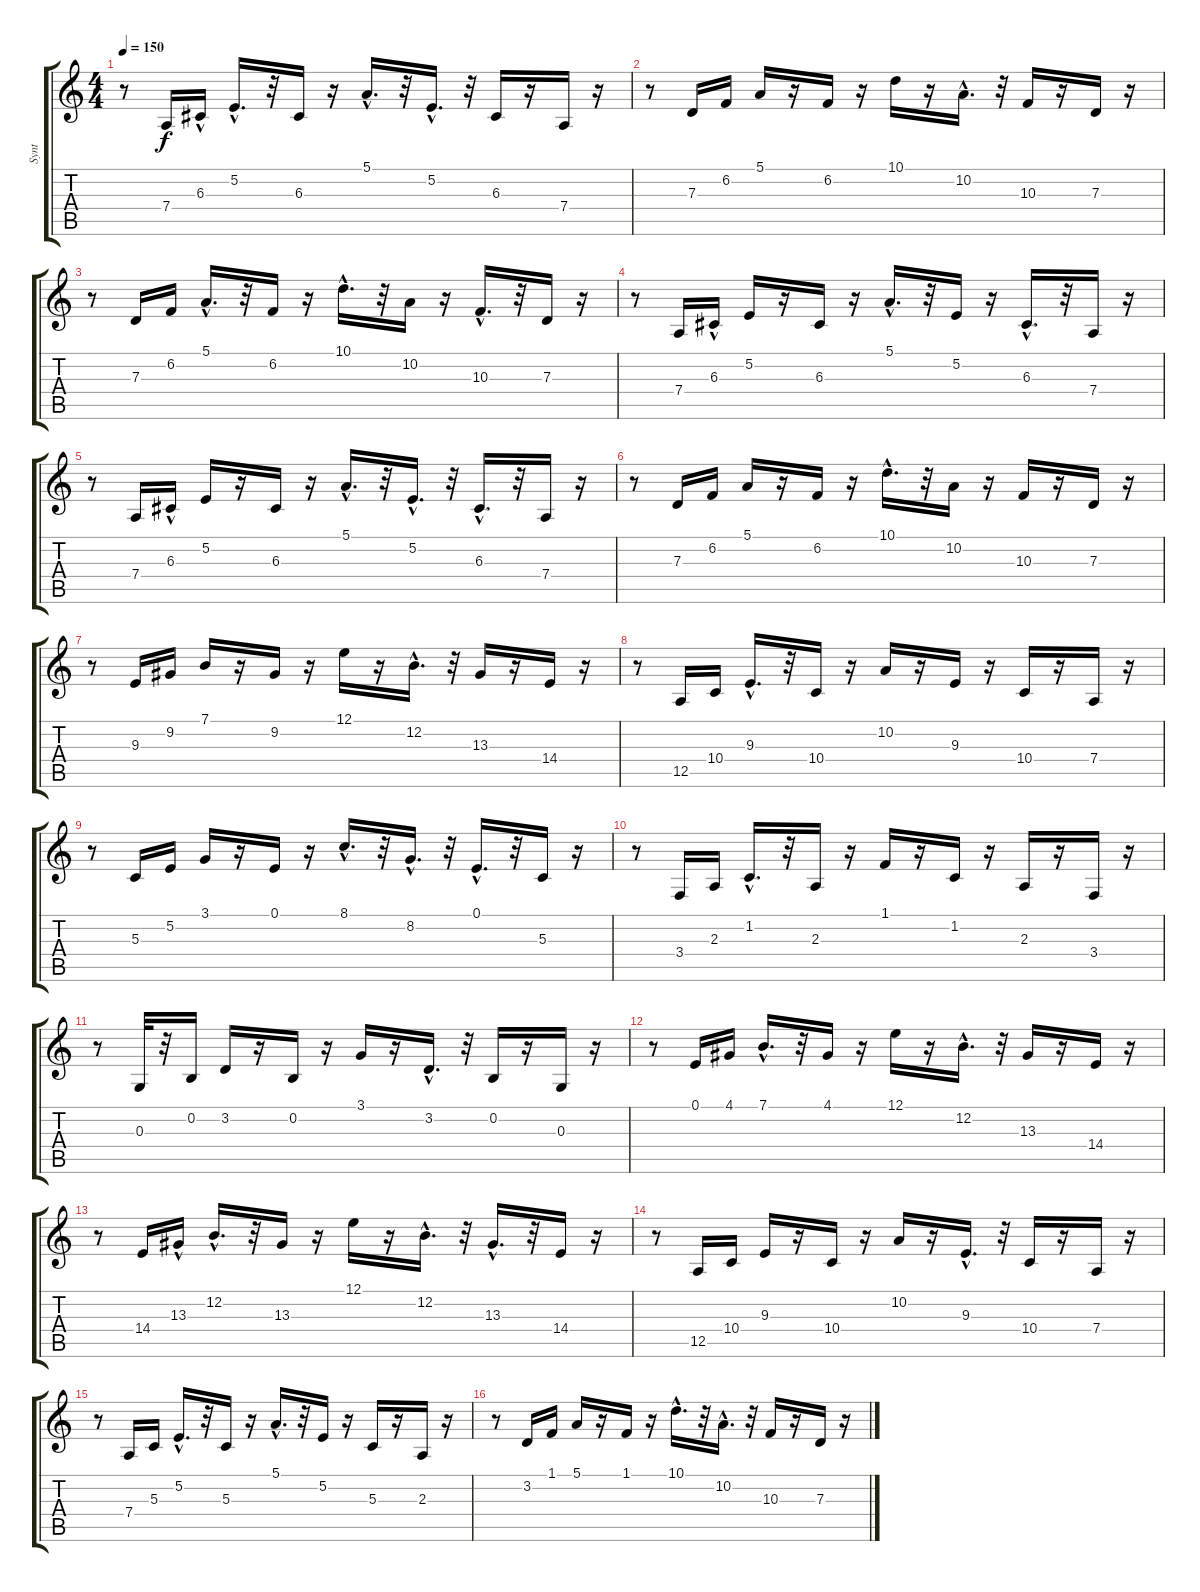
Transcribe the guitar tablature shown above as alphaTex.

\track ("Synt" "Synt") {instrument pizzicatostrings}
\staff {score tabs}
\tuning (E4 B3 G3 D3 A2 E2) {hide}
\ts (4 4)
\tempo 150
\clef g2
\ks c
r.8{dy f} 7.4.16 6.3{hac}.16 5.2{hac}.16{d} r.32 6.3.16 r.16 5.1{hac}.16{d} r.32 5.2{hac}.16{d} r.32 6.3.16 r.16 7.4.16 r.16 |
r.8 7.3.16 6.2.16 5.1.16 r.16 6.2.16 r.16 10.1.16 r.16 10.2{hac}.16{d} r.32 10.3.16 r.16 7.3.16 r.16 |
r.8 7.3.16 6.2.16 5.1{hac}.16{d} r.32 6.2.16 r.16 10.1{hac}.16{d} r.32 10.2.16 r.16 10.3{hac}.16{d} r.32 7.3.16 r.16 |
r.8 7.4.16 6.3{hac}.16 5.2.16 r.16 6.3.16 r.16 5.1{hac}.16{d} r.32 5.2.16 r.16 6.3{hac}.16{d} r.32 7.4.16 r.16 |
r.8 7.4.16 6.3{hac}.16 5.2.16 r.16 6.3.16 r.16 5.1{hac}.16{d} r.32 5.2{hac}.16{d} r.32 6.3{hac}.16{d} r.32 7.4.16 r.16 |
r.8 7.3.16 6.2.16 5.1.16 r.16 6.2.16 r.16 10.1{hac}.16{d} r.32 10.2.16 r.16 10.3.16 r.16 7.3.16 r.16 |
r.8 9.3.16 9.2.16 7.1.16 r.16 9.2.16 r.16 12.1.16 r.16 12.2{hac}.16{d} r.32 13.3.16 r.16 14.4.16 r.16 |
r.8 12.5.16 10.4.16 9.3{hac}.16{d} r.32 10.4.16 r.16 10.2.16 r.16 9.3.16 r.16 10.4.16 r.16 7.4.16 r.16 |
r.8 5.3.16 5.2.16 3.1.16 r.16 0.1.16 r.16 8.1{hac}.16{d} r.32 8.2{hac}.16{d} r.32 0.1{hac}.16{d} r.32 5.3.16 r.16 |
r.8 3.4.16 2.3.16 1.2{hac}.16{d} r.32 2.3.16 r.16 1.1.16 r.16 1.2.16 r.16 2.3.16 r.16 3.4.16 r.16 |
r.8 0.3.32 r.32 0.2.16 3.2.16 r.16 0.2.16 r.16 3.1.16 r.16 3.2{hac}.16{d} r.32 0.2.16 r.16 0.3.16 r.16 |
r.8 0.1.16 4.1.16 7.1{hac}.16{d} r.32 4.1.16 r.16 12.1.16 r.16 12.2{hac}.16{d} r.32 13.3.16 r.16 14.4.16 r.16 |
r.8 14.4.16 13.3{hac}.16 12.2{hac}.16{d} r.32 13.3.16 r.16 12.1.16 r.16 12.2{hac}.16{d} r.32 13.3{hac}.16{d} r.32 14.4.16 r.16 |
r.8 12.5.16 10.4.16 9.3.16 r.16 10.4.16 r.16 10.2.16 r.16 9.3{hac}.16{d} r.32 10.4.16 r.16 7.4.16 r.16 |
r.8 7.4.16 5.3.16 5.2{hac}.16{d} r.32 5.3.16 r.16 5.1{hac}.16{d} r.32 5.2.16 r.16 5.3.16 r.16 2.3.16 r.16 |
r.8 3.2.16 1.1.16 5.1.16 r.16 1.1.16 r.16 10.1{hac}.16{d} r.32 10.2{hac}.16{d} r.32 10.3.16 r.16 7.3.16 r.16
